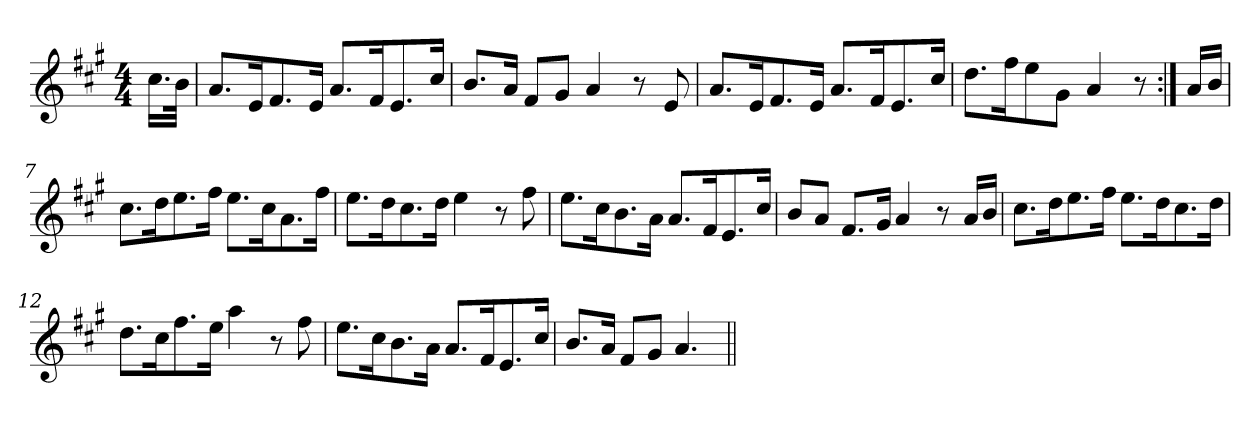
**kern
*part1
*staff1
*clefG2
*k[f#c#g#]
*A:
*M4/4
*MM100
=1
16.cc#\LL
32b\JJk
=2
8.a/L
16e/K
8.f#/
16e/Jk
8.a/L
16f#/K
8.e/
16cc#/Jk
=3
8.b/L
16a/Jk
8f#/L
8g#/J
4a/
8r
8e/
=4
8.a/L
16e/K
8.f#/
16e/Jk
8.a/L
16f#/K
8.e/
16cc#/Jk
=5
8.dd\L
16ff#\K
8ee\
8g#\J
4a/
8r
=6:|!
16a/LL
16b/JJ
!!LO:LB:g=z
=7
8.cc#\L
16dd\K
8.ee\
16ff#\Jk
8.ee\L
16cc#\K
8.a\
16ff#\Jk
=8
8.ee\L
16dd\K
8.cc#\
16dd\Jk
4ee\
8r
8ff#\
=9
8.ee\L
16cc#\K
8.b\
16a\Jk
8.a/L
16f#/K
8.e/
16cc#/Jk
=10
8b/L
8a/J
8.f#/L
16g#/Jk
4a/
8r
16a/LL
16b/JJ
=11
8.cc#\L
16dd\K
8.ee\
16ff#\Jk
8.ee\L
16dd\K
8.cc#\
16dd\Jk
!!LO:LB:g=z
=12
8.dd\L
16cc#\K
8.ff#\
16ee\Jk
4aa\
8r
8ff#\
=13
8.ee\L
16cc#\K
8.b\
16a\Jk
8.a/L
16f#/K
8.e/
16cc#/Jk
=14
8.b/L
16a/Jk
8f#/L
8g#/J
4.a/
=||
*-
